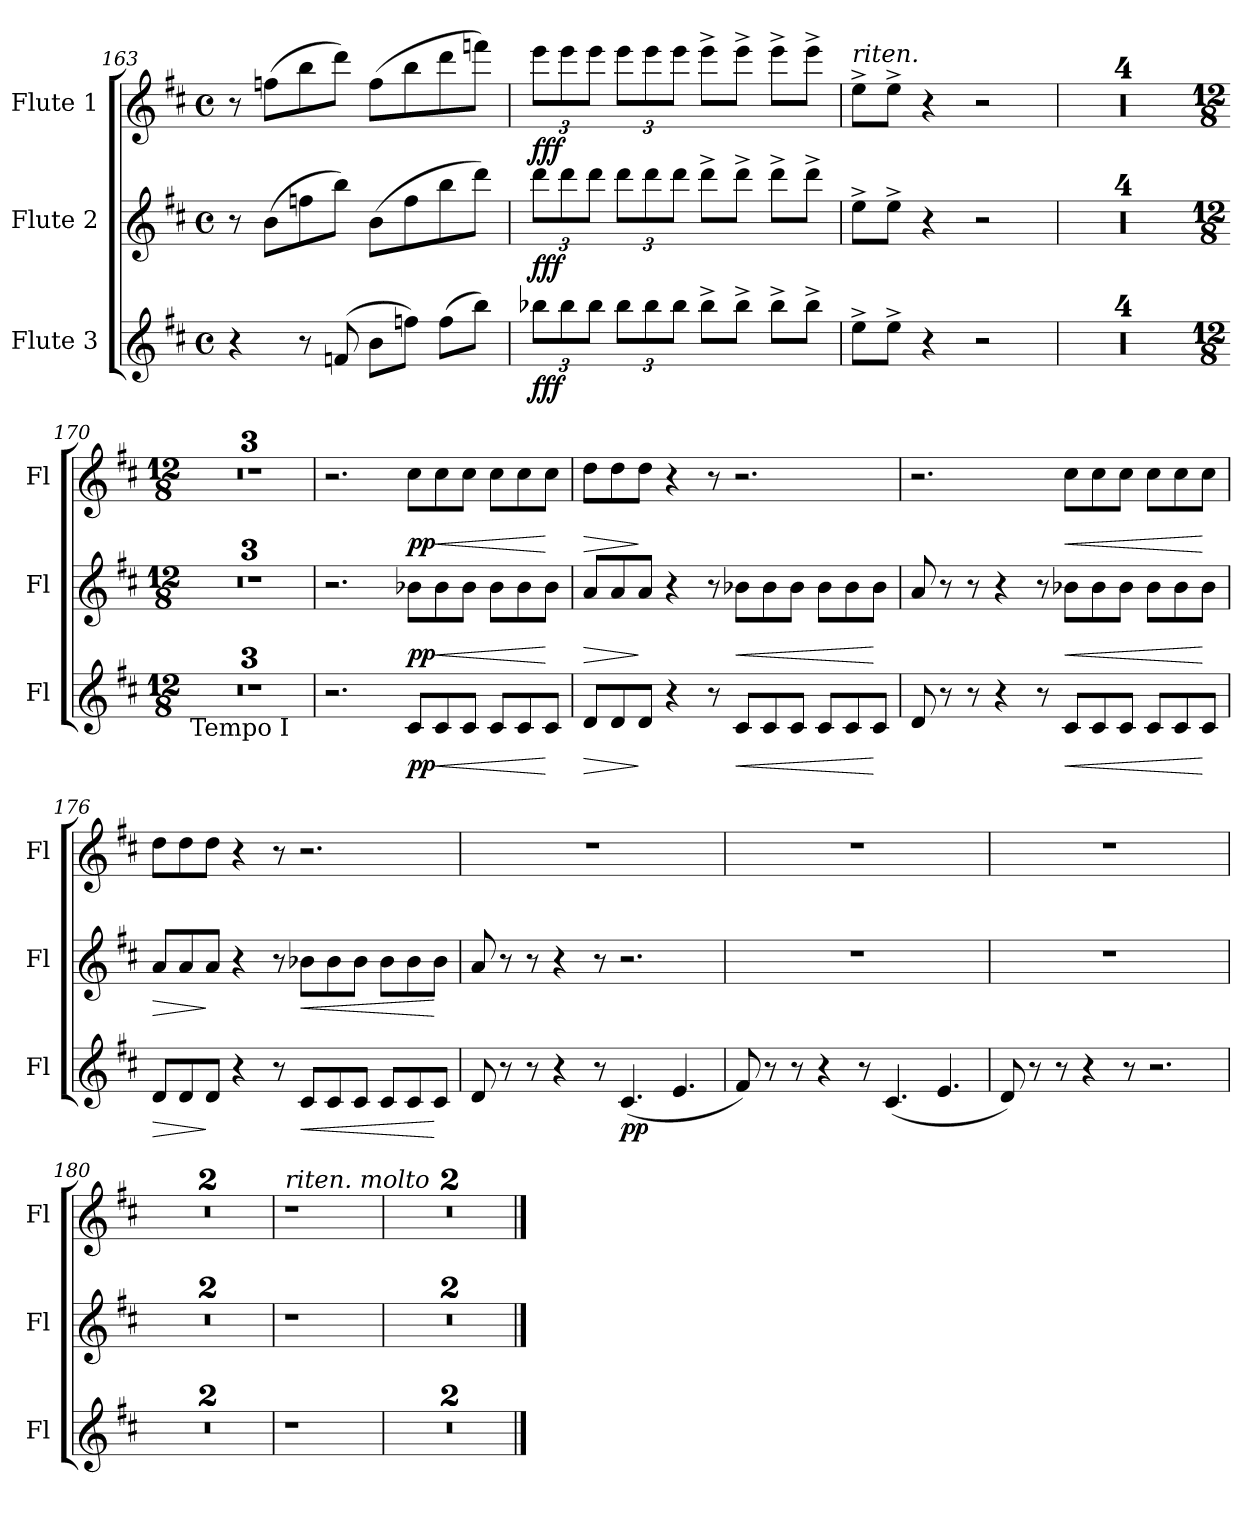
**kern	**dynam	**kern	**dynam	**kern	**dynam
*part3	*part3	*part2	*part2	*part1	*part1
*staff3	*staff3	*staff2	*staff2	*staff1	*staff1
*I"Flute 3	*	*I"Flute 2	*	*I"Flute 1	*
*I'Fl	*	*I'Fl	*	*I'Fl	*
*clefG2	*	*clefG2	*	*clefG2	*
*k[f#c#]	*	*k[f#c#]	*	*k[f#c#]	*
*M4/4	*	*M4/4	*	*M4/4	*
*met(c)	*	*met(c)	*	*met(c)	*
=163	=163	=163	=163	=163	=163
4r	.	8r	.	8r	.
.	.	(8b\L	.	(8ffn\L	.
8r	.	8ffn\	.	8bb\	.
(8fn/	.	8bb\J)	.	8ddd\J)	.
8b\L	.	(8b\L	.	(8ff\L	.
8ffn\J)	.	8ff\	.	8bb\	.
(8ff\L	.	8bb\	.	8ddd\	.
8bb\J)	.	8ddd\J)	.	8fffn\J)	.
=164	=164	=164	=164	=164	=164
12bb-X\L	fff	12ddd\L	fff	12eee\L	fff
12bb-\	.	12ddd\	.	12eee\	.
12bb-\J	.	12ddd\J	.	12eee\J	.
12bb-\L	.	12ddd\L	.	12eee\L	.
12bb-\	.	12ddd\	.	12eee\	.
12bb-\J	.	12ddd\J	.	12eee\J	.
8bb-^\L	.	8ddd^\L	.	8eee^\L	.
8bb-^\J	.	8ddd^\J	.	8eee^\J	.
8bb-^\L	.	8ddd^\L	.	8eee^\L	.
8bb-^\J	.	8ddd^\J	.	8eee^\J	.
=165	=165	=165	=165	=165	=165
8ee^\L	.	8ee^\L	.	8ee^\L	.
8ee^\J	.	8ee^\J	.	8ee^\J	.
4r	.	4r	.	4r	.
2r	.	2r	.	2r	.
!	!	!	!	!LO:TX:a:i:t=riten.	!
=166	=166	=166	=166	=166	=166
1r	.	1r	.	1r	.
=167	=167	=167	=167	=167	=167
1r	.	1r	.	1r	.
=168	=168	=168	=168	=168	=168
1r	.	1r	.	1r	.
=169	=169	=169	=169	=169	=169
1r	.	1r	.	1r	.
=170	=170||	=170||	=170||	=170||	=170||
*M12/8	*	*M12/8	*	*M12/8	*
!LO:TX:b:t=Tempo I	!	!	!	!	!
1.r	.	1.r	.	1.r	.
=171	=171	=171	=171	=171	=171
1.r	.	1.r	.	1.r	.
=172	=172	=172	=172	=172	=172
1.r	.	1.r	.	1.r	.
=173	=173	=173	=173	=173	=173
2.r	.	2.r	.	2.r	.
8c#/L	pp	8b-X\L	pp	8cc#\L	pp
!	!LO:HP:b	!	!LO:HP:b	!	!LO:HP:b
8c#/	<	8b-\	<	8cc#\	<
8c#/J	.	8b-\J	.	8cc#\J	.
8c#/L	.	8b-\L	.	8cc#\L	.
8c#/	.	8b-\	.	8cc#\	.
8c#/J	[	8b-\J	[	8cc#\J	[
=174	=174	=174	=174	=174	=174
!	!LO:HP:b	!	!LO:HP:b	!	!LO:HP:b
8d/L	>	8a/L	>	8dd\L	>
8d/	.	8a/	.	8dd\	.
8d/J	]	8a/J	]	8dd\J	]
4r	.	4r	.	4r	.
8r	.	8r	.	8r	.
!	!LO:HP:b	!	!LO:HP:b	!	!
8c#/L	<	8b-X\L	<	2.r	.
8c#/	.	8b-\	.	.	.
8c#/J	.	8b-\J	.	.	.
8c#/L	.	8b-\L	.	.	.
8c#/	.	8b-\	.	.	.
8c#/J	[	8b-\J	[	.	.
=175	=175	=175	=175	=175	=175
8d/	.	8a/	.	2.r	.
8r	.	8r	.	.	.
8r	.	8r	.	.	.
4r	.	4r	.	.	.
8r	.	8r	.	.	.
!	!LO:HP:b	!	!LO:HP:b	!	!LO:HP:b
8c#/L	<	8b-X\L	<	8cc#\L	<
8c#/	.	8b-\	.	8cc#\	.
8c#/J	.	8b-\J	.	8cc#\J	.
8c#/L	.	8b-\L	.	8cc#\L	.
8c#/	.	8b-\	.	8cc#\	.
8c#/J	[	8b-\J	[	8cc#\J	[
=176	=176	=176	=176	=176	=176
!	!LO:HP:b	!	!LO:HP:b	!	!
8d/L	>	8a/L	>	8dd\L	.
8d/	.	8a/	.	8dd\	.
8d/J	]	8a/J	]	8dd\J	.
4r	.	4r	.	4r	.
8r	.	8r	.	8r	.
!	!LO:HP:b	!	!LO:HP:b	!	!
8c#/L	<	8b-X\L	<	2.r	.
8c#/	.	8b-\	.	.	.
8c#/J	.	8b-\J	.	.	.
8c#/L	.	8b-\L	.	.	.
8c#/	.	8b-\	.	.	.
8c#/J	[	8b-\J	[	.	.
=177	=177	=177	=177	=177	=177
8d/	.	8a/	.	1.r	.
8r	.	8r	.	.	.
8r	.	8r	.	.	.
4r	.	4r	.	.	.
8r	.	8r	.	.	.
(4.c#/	pp	2.r	.	.	.
4.e/	.	.	.	.	.
=178	=178	=178	=178	=178	=178
8f#/)	.	1.r	.	1.r	.
8r	.	.	.	.	.
8r	.	.	.	.	.
4r	.	.	.	.	.
8r	.	.	.	.	.
(4.c#/	.	.	.	.	.
4.e/	.	.	.	.	.
=179	=179	=179	=179	=179	=179
8d/)	.	1.r	.	1.r	.
8r	.	.	.	.	.
8r	.	.	.	.	.
4r	.	.	.	.	.
8r	.	.	.	.	.
2.r	.	.	.	.	.
=180	=180	=180	=180	=180	=180
1.r	.	1.r	.	1.r	.
=181	=181	=181	=181	=181	=181
1.r	.	1.r	.	1.r	.
=182	=182	=182	=182	=182	=182
1r	.	1r	.	1r	.
!	!	!	!	!LO:TX:a:i:t=riten. molto	!
=183	=183	=183	=183	=183	=183
1.r	.	1.r	.	1.r	.
=184	=184	=184	=184	=184	=184
1.r;<	.	1.r;<	.	1.r;<	.
==	==	==	==	==	==
*-	*-	*-	*-	*-	*-
